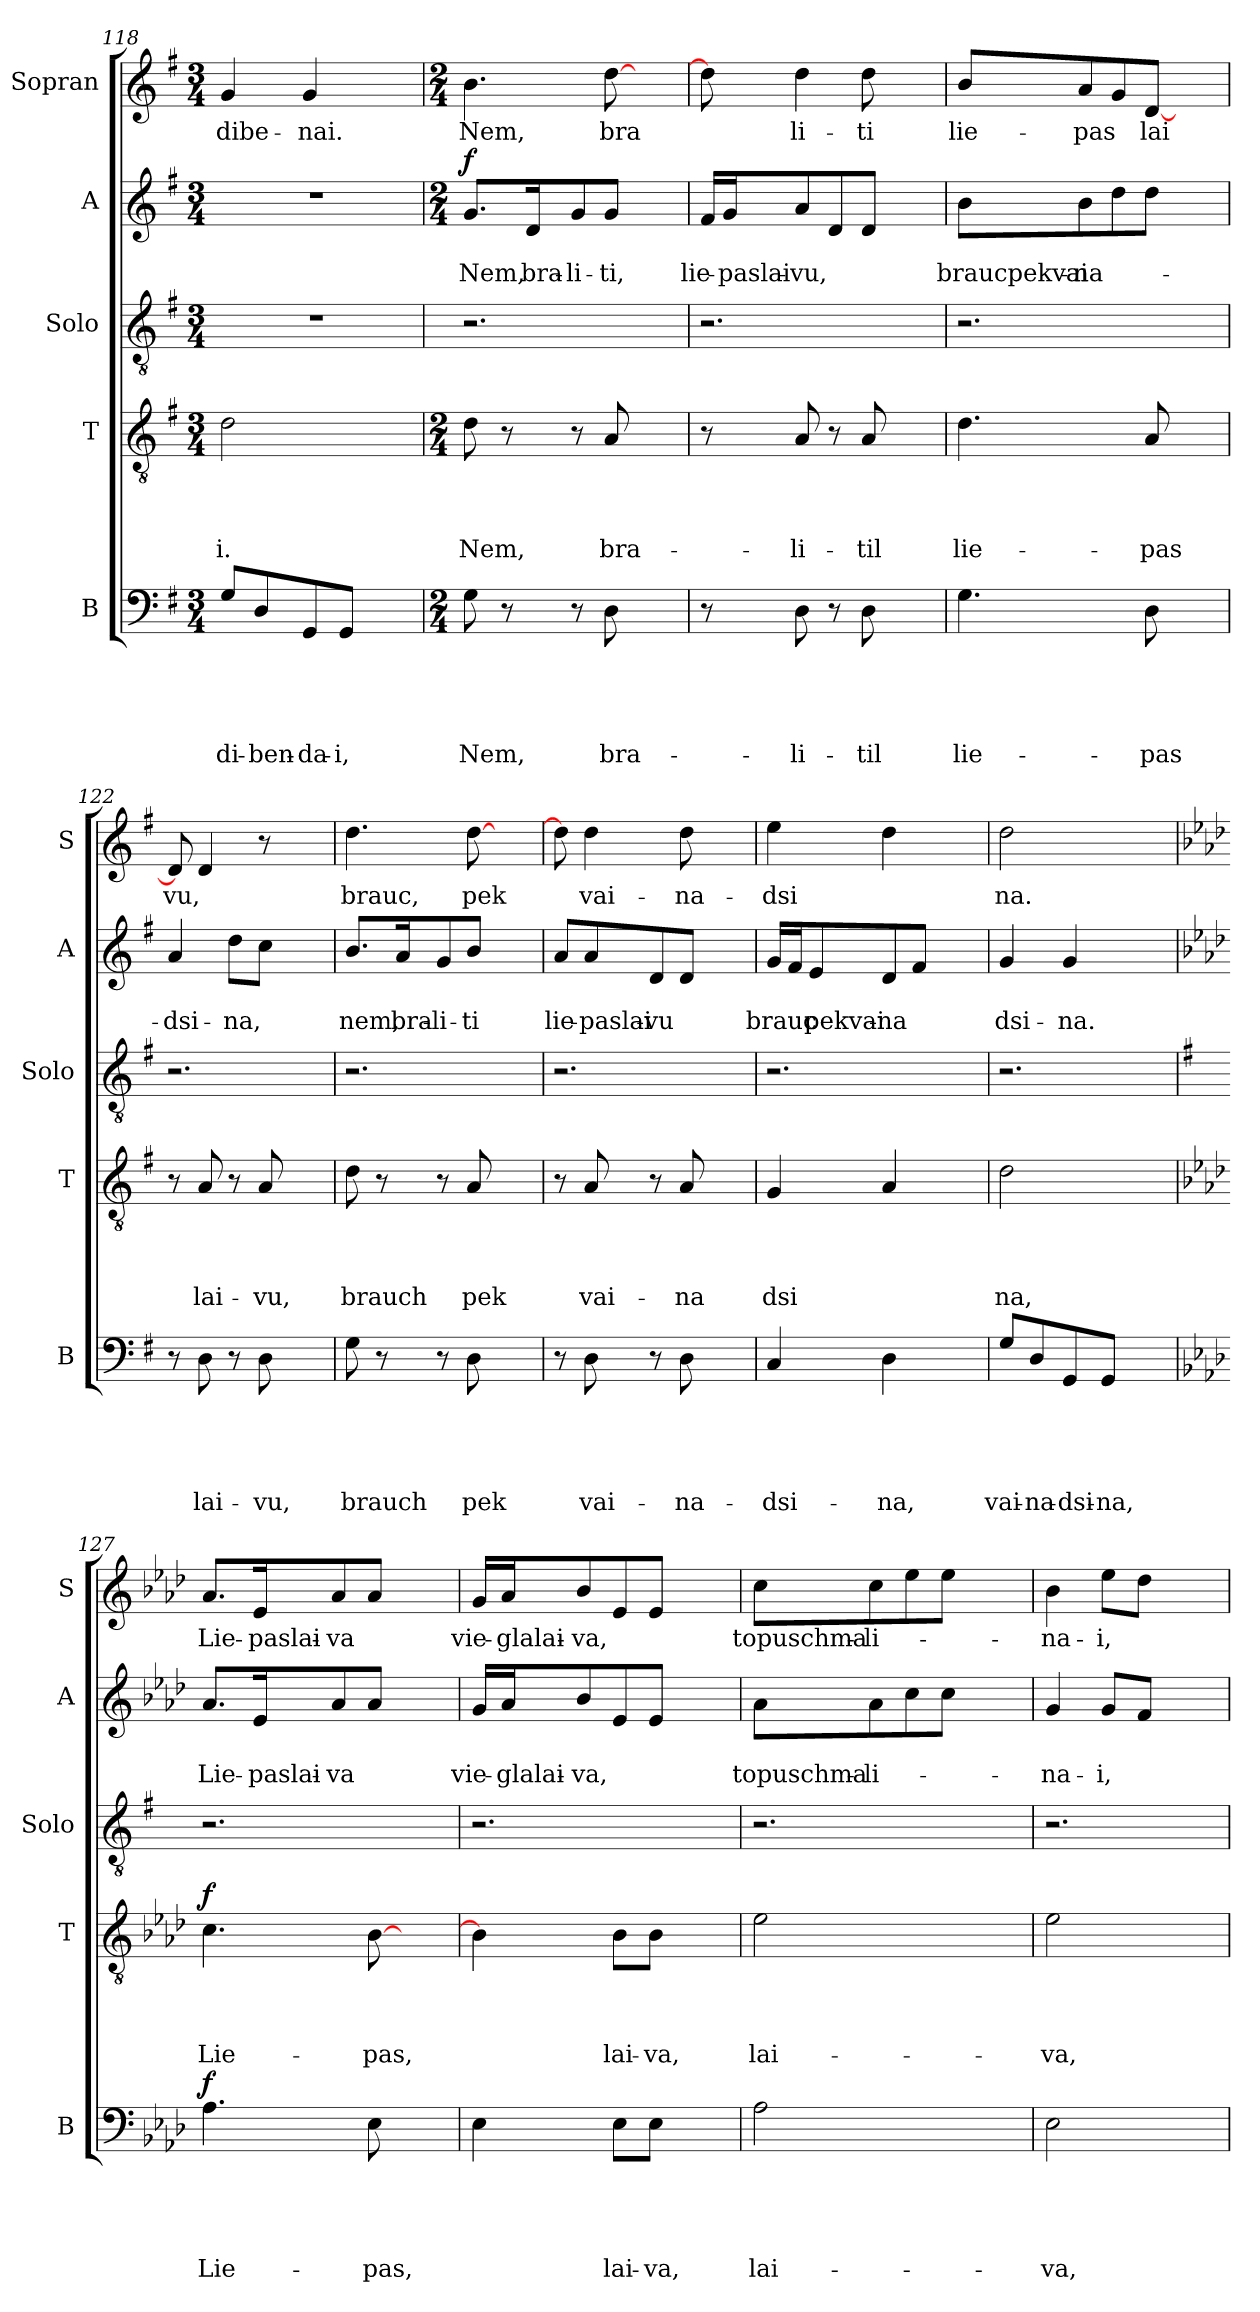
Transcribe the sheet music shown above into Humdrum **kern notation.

**kern	**text	**text	**text	**text	**text	**dynam	**kern	**text	**text	**text	**text	**dynam	**kern	**kern	**text	**text	**dynam	**kern	**text
*part5	*part5	*part5	*part5	*part5	*part5	*part5	*part4	*part4	*part4	*part4	*part4	*part4	*part3	*part2	*part2	*part2	*part2	*part1	*part1
*staff5	*staff5	*staff5	*staff5	*staff5	*staff5	*staff5	*staff4	*staff4	*staff4	*staff4	*staff4	*staff4	*staff3	*staff2	*staff2	*staff2	*staff2	*staff1	*staff1
*I"B	*	*	*	*	*	*	*I"T	*	*	*	*	*	*I"Solo	*I"A	*	*	*	*I"Sopran	*
*I'B	*	*	*	*	*	*	*I'T	*	*	*	*	*	*I'Solo	*I'A	*	*	*	*I'S	*
*clefF4	*	*	*	*	*	*	*clefGv2	*	*	*	*	*	*clefGv2	*clefG2	*	*	*	*clefG2	*
*k[f#]	*	*	*	*	*	*	*k[f#]	*	*	*	*	*	*k[f#]	*k[f#]	*	*	*	*k[f#]	*
*G:	*	*	*	*	*	*	*G:	*	*	*	*	*	*G:	*G:	*	*	*	*G:	*
*M3/4	*	*	*	*	*	*	*M3/4	*	*	*	*	*	*M3/4	*M3/4	*	*	*	*M3/4	*
=118	=118	=118	=118	=118	=118	=118	=118	=118	=118	=118	=118	=118	=118	=118	=118	=118	=118	=118	=118
!	!	!	!	!	!LO:LY:b	!	!	!	!	!	!LO:LY:b	!	!	!	!	!	!	!	!LO:LY:b
8G/L	.	.	.	.	di-	.	2d\	.	.	.	i.	.	2.r	2.r	.	.	.	4g/	dibe-
!	!	!	!	!	!LO:LY:b	!	!	!	!	!	!	!	!	!	!	!	!	!	!
8D/	.	.	.	.	-ben-	.	.	.	.	.	.	.	.	.	.	.	.	.	.
!	!	!	!	!	!LO:LY:b	!	!	!	!	!	!	!	!	!	!	!	!	!	!LO:LY:b
8GG/	.	.	.	.	-da-	.	.	.	.	.	.	.	.	.	.	.	.	4g/	-nai.
!	!	!	!	!	!LO:LY:b:rj	!	!	!	!	!	!	!	!	!	!	!	!	!	!
8GG/J	.	.	.	.	-i,	.	.	.	.	.	.	.	.	.	.	.	.	.	.
4ryy	.	.	.	.	.	.	4ryy	.	.	.	.	.	.	.	.	.	.	4ryy	.
!!LO:LB:g=z
=119	=119	=119	=119	=119	=119	=119	=119	=119	=119	=119	=119	=119	=119	=119	=119	=119	=119	=119	=119
*M2/4	*	*	*	*	*	*	*M2/4	*	*	*	*	*	*	*M2/4	*	*	*	*M2/4	*
!	!	!	!	!	!LO:LY:b	!	!	!	!	!	!LO:LY:b	!	!	!	!	!LO:LY:b	!LO:DY:b	!	!LO:LY:b
8G\	.	.	.	.	Nem,	.	8d\	.	.	.	Nem,	.	2.r	8.g/L	.	Nem,	f	4.b\	Nem,
8r	.	.	.	.	.	.	8r	.	.	.	.	.	.	.	.	.	.	.	.
!	!	!	!	!	!	!	!	!	!	!	!	!	!	!	!	!LO:LY:b	!	!	!
.	.	.	.	.	.	.	.	.	.	.	.	.	.	16d/k	.	bra-	.	.	.
!	!	!	!	!	!	!	!	!	!	!	!	!	!	!	!	!LO:LY:b	!	!	!
8r	.	.	.	.	.	.	8r	.	.	.	.	.	.	8g/	.	-li-	.	.	.
!	!	!	!	!	!LO:LY:b	!	!	!	!	!	!LO:LY:b	!	!	!	!	!LO:LY:b:rj	!	!	!LO:LY:b
8D\	.	.	.	.	bra-	.	8A/	.	.	.	bra-	.	.	8g/J	.	-ti,	.	[>8dd\	bra
4ryy	.	.	.	.	.	.	4ryy	.	.	.	.	.	.	4ryy	.	.	.	4ryy	.
=120	=120	=120	=120	=120	=120	=120	=120	=120	=120	=120	=120	=120	=120	=120	=120	=120	=120	=120	=120
!	!	!	!	!	!	!	!	!	!	!	!	!	!	!	!	!LO:LY:b	!	!	!
8r	.	.	.	.	.	.	8r	.	.	.	.	.	2.r	16f#/LL	.	lie-	.	8dd\]	.
!	!	!	!	!	!	!	!	!	!	!	!	!	!	!	!	!LO:LY:b	!	!	!
.	.	.	.	.	.	.	.	.	.	.	.	.	.	16g/J	.	-paslai-	.	.	.
!	!	!	!	!	!LO:LY:b	!	!	!	!	!	!LO:LY:b	!	!	!	!	!LO:LY:b	!	!	!LO:LY:b
8D\	.	.	.	.	-li-	.	8A/	.	.	.	-li-	.	.	8a/	.	-vu,	.	4dd\	li-
8r	.	.	.	.	.	.	8r	.	.	.	.	.	.	8d/	.	.	.	.	.
!	!	!	!	!	!LO:LY:b	!	!	!	!	!	!LO:LY:b	!	!	!	!	!	!	!	!LO:LY:b
8D\	.	.	.	.	-til	.	8A/	.	.	.	-til	.	.	8d/J	.	.	.	8dd\	-ti
4ryy	.	.	.	.	.	.	4ryy	.	.	.	.	.	.	4ryy	.	.	.	4ryy	.
=121	=121	=121	=121	=121	=121	=121	=121	=121	=121	=121	=121	=121	=121	=121	=121	=121	=121	=121	=121
!	!	!	!	!	!LO:LY:b	!	!	!	!	!	!LO:LY:b	!	!	!	!	!LO:LY:b	!	!	!LO:LY:b
4.G\	.	.	.	.	lie-	.	4.d\	.	.	.	lie-	.	2.r	8b\L	.	braucpekvai-	.	8b/L	lie-
!	!	!	!	!	!	!	!	!	!	!	!	!	!	!	!	!LO:LY:b	!	!	!LO:LY:b
.	.	.	.	.	.	.	.	.	.	.	.	.	.	8b\	.	-na-	.	8a/	-pas
.	.	.	.	.	.	.	.	.	.	.	.	.	.	8dd\	.	.	.	8g/	.
!	!	!	!	!	!LO:LY:b	!	!	!	!	!	!LO:LY:b	!	!	!	!	!	!	!	!LO:LY:b
8D\	.	.	.	.	-pas	.	8A/	.	.	.	-pas	.	.	8dd\J	.	.	.	[<8d/J	lai
4ryy	.	.	.	.	.	.	4ryy	.	.	.	.	.	.	4ryy	.	.	.	4ryy	.
=122	=122	=122	=122	=122	=122	=122	=122	=122	=122	=122	=122	=122	=122	=122	=122	=122	=122	=122	=122
!	!	!	!	!	!	!	!	!	!	!	!	!	!	!	!	!LO:LY:b	!	!	!LO:LY:b
8r	.	.	.	.	.	.	8r	.	.	.	.	.	2.r	4a/	.	-dsi-	.	8d/]	vu,
!	!	!	!	!	!LO:LY:b	!	!	!	!	!	!LO:LY:b	!	!	!	!	!	!	!	!
8D\	.	.	.	.	lai-	.	8A/	.	.	.	lai-	.	.	.	.	.	.	4d/	.
!	!	!	!	!	!	!	!	!	!	!	!	!	!	!	!	!LO:LY:b	!	!	!
8r	.	.	.	.	.	.	8r	.	.	.	.	.	.	8dd\L	.	-na,	.	.	.
!	!	!	!	!	!LO:LY:b	!	!	!	!	!	!LO:LY:b	!	!	!	!	!	!	!	!
8D\	.	.	.	.	-vu,	.	8A/	.	.	.	-vu,	.	.	8cc\J	.	.	.	8r	.
4ryy	.	.	.	.	.	.	4ryy	.	.	.	.	.	.	4ryy	.	.	.	4ryy	.
=123	=123	=123	=123	=123	=123	=123	=123	=123	=123	=123	=123	=123	=123	=123	=123	=123	=123	=123	=123
!	!	!	!	!	!LO:LY:b	!	!	!	!	!	!LO:LY:b	!	!	!	!	!LO:LY:b	!	!	!LO:LY:b
8G\	.	.	.	.	brauch	.	8d\	.	.	.	brauch	.	2.r	8.b/L	.	nem,	.	4.dd\	brauc,
8r	.	.	.	.	.	.	8r	.	.	.	.	.	.	.	.	.	.	.	.
!	!	!	!	!	!	!	!	!	!	!	!	!	!	!	!	!LO:LY:b	!	!	!
.	.	.	.	.	.	.	.	.	.	.	.	.	.	16a/k	.	bra-	.	.	.
!	!	!	!	!	!	!	!	!	!	!	!	!	!	!	!	!LO:LY:b:rj	!	!	!
8r	.	.	.	.	.	.	8r	.	.	.	.	.	.	8g/	.	-li-	.	.	.
!	!	!	!	!	!LO:LY:b	!	!	!	!	!	!LO:LY:b	!	!	!	!	!LO:LY:b:rj	!	!	!LO:LY:b
8D\	.	.	.	.	pek	.	8A/	.	.	.	pek	.	.	8b/J	.	-ti	.	[>8dd\	pek
4ryy	.	.	.	.	.	.	4ryy	.	.	.	.	.	.	4ryy	.	.	.	4ryy	.
=124	=124	=124	=124	=124	=124	=124	=124	=124	=124	=124	=124	=124	=124	=124	=124	=124	=124	=124	=124
!	!	!	!	!	!	!	!	!	!	!	!	!	!	!	!	!LO:LY:b	!	!	!
8r	.	.	.	.	.	.	8r	.	.	.	.	.	2.r	8a/L	.	lie-	.	8dd\]	.
!	!	!	!	!	!LO:LY:b	!	!	!	!	!	!LO:LY:b	!	!	!	!	!LO:LY:b	!	!	!LO:LY:b
8D\	.	.	.	.	vai-	.	8A/	.	.	.	vai-	.	.	8a/	.	-paslai-	.	4dd\	vai-
!	!	!	!	!	!	!	!	!	!	!	!	!	!	!	!	!LO:LY:b	!	!	!
8r	.	.	.	.	.	.	8r	.	.	.	.	.	.	8d/	.	-vu	.	.	.
!	!	!	!	!	!LO:LY:b	!	!	!	!	!	!LO:LY:b	!	!	!	!	!	!	!	!LO:LY:b
8D\	.	.	.	.	-na-	.	8A/	.	.	.	-na	.	.	8d/J	.	.	.	8dd\	-na-
4ryy	.	.	.	.	.	.	4ryy	.	.	.	.	.	.	4ryy	.	.	.	4ryy	.
=125	=125	=125	=125	=125	=125	=125	=125	=125	=125	=125	=125	=125	=125	=125	=125	=125	=125	=125	=125
!	!	!	!	!	!LO:LY:b	!	!	!	!	!	!LO:LY:b	!	!	!	!	!LO:LY:b	!	!	!LO:LY:b
4C/	.	.	.	.	-dsi-	.	4G/	.	.	.	dsi	.	2.r	16g/LL	.	brauc	.	4ee\	-dsi
.	.	.	.	.	.	.	.	.	.	.	.	.	.	16f#/J	.	.	.	.	.
!	!	!	!	!	!	!	!	!	!	!	!	!	!	!	!	!LO:LY:b	!	!	!
.	.	.	.	.	.	.	.	.	.	.	.	.	.	8e/	.	pekvai-	.	.	.
!	!	!	!	!	!LO:LY:b	!	!	!	!	!	!	!	!	!	!	!LO:LY:b	!	!	!
4D\	.	.	.	.	-na,	.	4A/	.	.	.	.	.	.	8d/	.	-na	.	4dd\	.
.	.	.	.	.	.	.	.	.	.	.	.	.	.	8f#/J	.	.	.	.	.
4ryy	.	.	.	.	.	.	4ryy	.	.	.	.	.	.	4ryy	.	.	.	4ryy	.
=126	=126	=126	=126	=126	=126	=126	=126	=126	=126	=126	=126	=126	=126	=126	=126	=126	=126	=126	=126
!	!	!	!	!	!LO:LY:b	!	!	!	!	!	!LO:LY:b	!	!	!	!	!LO:LY:b	!	!	!LO:LY:b
8G/L	.	.	.	.	vai-	.	2d\	.	.	.	na,	.	2.r	4g/	.	dsi-	.	2dd\	na.
!	!	!	!	!	!LO:LY:b	!	!	!	!	!	!	!	!	!	!	!	!	!	!
8D/	.	.	.	.	-na-	.	.	.	.	.	.	.	.	.	.	.	.	.	.
!	!	!	!	!	!LO:LY:b	!	!	!	!	!	!	!	!	!	!	!LO:LY:b	!	!	!
8GG/	.	.	.	.	-dsi-	.	.	.	.	.	.	.	.	4g/	.	-na.	.	.	.
!	!	!	!	!	!LO:LY:b:rj	!	!	!	!	!	!	!	!	!	!	!	!	!	!
8GG/J	.	.	.	.	-na,	.	.	.	.	.	.	.	.	.	.	.	.	.	.
4ryy	.	.	.	.	.	.	4ryy	.	.	.	.	.	.	4ryy	.	.	.	4ryy	.
=127!	=127!	=127!	=127!	=127!	=127!	=127!	=127!	=127!	=127!	=127!	=127!	=127!	=127!	=127!	=127!	=127!	=127!	=127!	=127!
*k[b-e-a-d-]	*	*	*	*	*	*	*k[b-e-a-d-]	*	*	*	*	*	*	*k[b-e-a-d-]	*	*	*	*k[b-e-a-d-]	*
*A-:	*	*	*	*	*	*	*A-:	*	*	*	*	*	*	*A-:	*	*	*	*A-:	*
!	!	!	!	!	!LO:LY:b	!LO:DY:b	!	!	!	!	!LO:LY:b	!LO:DY:b	!	!	!	!LO:LY:b	!	!	!LO:LY:b
4.A-\	.	.	.	.	Lie-	f	4.c\	.	.	.	Lie-	f	2.r	8.a-/L	.	Lie-	.	8.a-/L	Lie-
!	!	!	!	!	!	!	!	!	!	!	!	!	!	!	!	!LO:LY:b	!	!	!LO:LY:b
.	.	.	.	.	.	.	.	.	.	.	.	.	.	16e-/k	.	-paslai-	.	16e-/k	-paslai-
!	!	!	!	!	!	!	!	!	!	!	!	!	!	!	!	!LO:LY:b	!	!	!LO:LY:b
.	.	.	.	.	.	.	.	.	.	.	.	.	.	8a-/	.	-va	.	8a-/	-va
!	!	!	!	!	!LO:LY:b	!	!	!	!	!	!LO:LY:b	!	!	!	!	!	!	!	!
8E-\	.	.	.	.	-pas,	.	[<8B-\	.	.	.	-pas,	.	.	8a-/J	.	.	.	8a-/J	.
4ryy	.	.	.	.	.	.	4ryy	.	.	.	.	.	.	4ryy	.	.	.	4ryy	.
!!LO:LB:g=z
=128	=128	=128	=128	=128	=128	=128	=128	=128	=128	=128	=128	=128	=128	=128	=128	=128	=128	=128	=128
!	!	!	!	!	!	!	!	!	!	!	!	!	!	!	!	!LO:LY:b	!	!	!LO:LY:b
4E-\	.	.	.	.	.	.	4B-\]	.	.	.	.	.	2.r	16g/LL	.	vie-	.	16g/LL	vie-
!	!	!	!	!	!	!	!	!	!	!	!	!	!	!	!	!LO:LY:b	!	!	!LO:LY:b
.	.	.	.	.	.	.	.	.	.	.	.	.	.	16a-/J	.	-glalai-	.	16a-/J	-glalai-
!	!	!	!	!	!	!	!	!	!	!	!	!	!	!	!	!LO:LY:b	!	!	!LO:LY:b
.	.	.	.	.	.	.	.	.	.	.	.	.	.	8b-/	.	-va,	.	8b-/	-va,
!	!	!	!	!	!LO:LY:b	!	!	!	!	!	!LO:LY:b	!	!	!	!	!	!	!	!
8E-\L	.	.	.	.	lai-	.	8B-\L	.	.	.	lai-	.	.	8e-/	.	.	.	8e-/	.
!	!	!	!	!	!LO:LY:b:rj	!	!	!	!	!	!LO:LY:b:rj	!	!	!	!	!	!	!	!
8E-\J	.	.	.	.	-va,	.	8B-\J	.	.	.	-va,	.	.	8e-/J	.	.	.	8e-/J	.
4ryy	.	.	.	.	.	.	4ryy	.	.	.	.	.	.	4ryy	.	.	.	4ryy	.
=129	=129	=129	=129	=129	=129	=129	=129	=129	=129	=129	=129	=129	=129	=129	=129	=129	=129	=129	=129
!	!	!	!	!	!LO:LY:b	!	!	!	!	!	!LO:LY:b	!	!	!	!	!LO:LY:b	!	!	!LO:LY:b
2A-\	.	.	.	.	lai-	.	2e-\	.	.	.	lai-	.	2.r	8a-\L	.	topuschma-	.	8cc\L	topuschma-
!	!	!	!	!	!	!	!	!	!	!	!	!	!	!	!	!LO:LY:b	!	!	!LO:LY:b
.	.	.	.	.	.	.	.	.	.	.	.	.	.	8a-\	.	-li-	.	8cc\	-li-
.	.	.	.	.	.	.	.	.	.	.	.	.	.	8cc\	.	.	.	8ee-\	.
.	.	.	.	.	.	.	.	.	.	.	.	.	.	8cc\J	.	.	.	8ee-\J	.
4ryy	.	.	.	.	.	.	4ryy	.	.	.	.	.	.	4ryy	.	.	.	4ryy	.
=130	=130	=130	=130	=130	=130	=130	=130	=130	=130	=130	=130	=130	=130	=130	=130	=130	=130	=130	=130
!	!	!	!	!	!LO:LY:b	!	!	!	!	!	!LO:LY:b	!	!	!	!	!LO:LY:b	!	!	!LO:LY:b
2E-\	.	.	.	.	-va,	.	2e-\	.	.	.	-va,	.	2.r	4g/	.	-na-	.	4b-\	-na-
!	!	!	!	!	!	!	!	!	!	!	!	!	!	!	!	!LO:LY:b:rj	!	!	!LO:LY:b:rj
.	.	.	.	.	.	.	.	.	.	.	.	.	.	8g/L	.	-i,	.	8ee-\L	-i,
.	.	.	.	.	.	.	.	.	.	.	.	.	.	8f/J	.	.	.	8dd-\J	.
4ryy	.	.	.	.	.	.	4ryy	.	.	.	.	.	.	4ryy	.	.	.	4ryy	.
=	=	=	=	=	=	=	=	=	=	=	=	=	=	=	=	=	=	=	=
*-	*-	*-	*-	*-	*-	*-	*-	*-	*-	*-	*-	*-	*-	*-	*-	*-	*-	*-	*-
